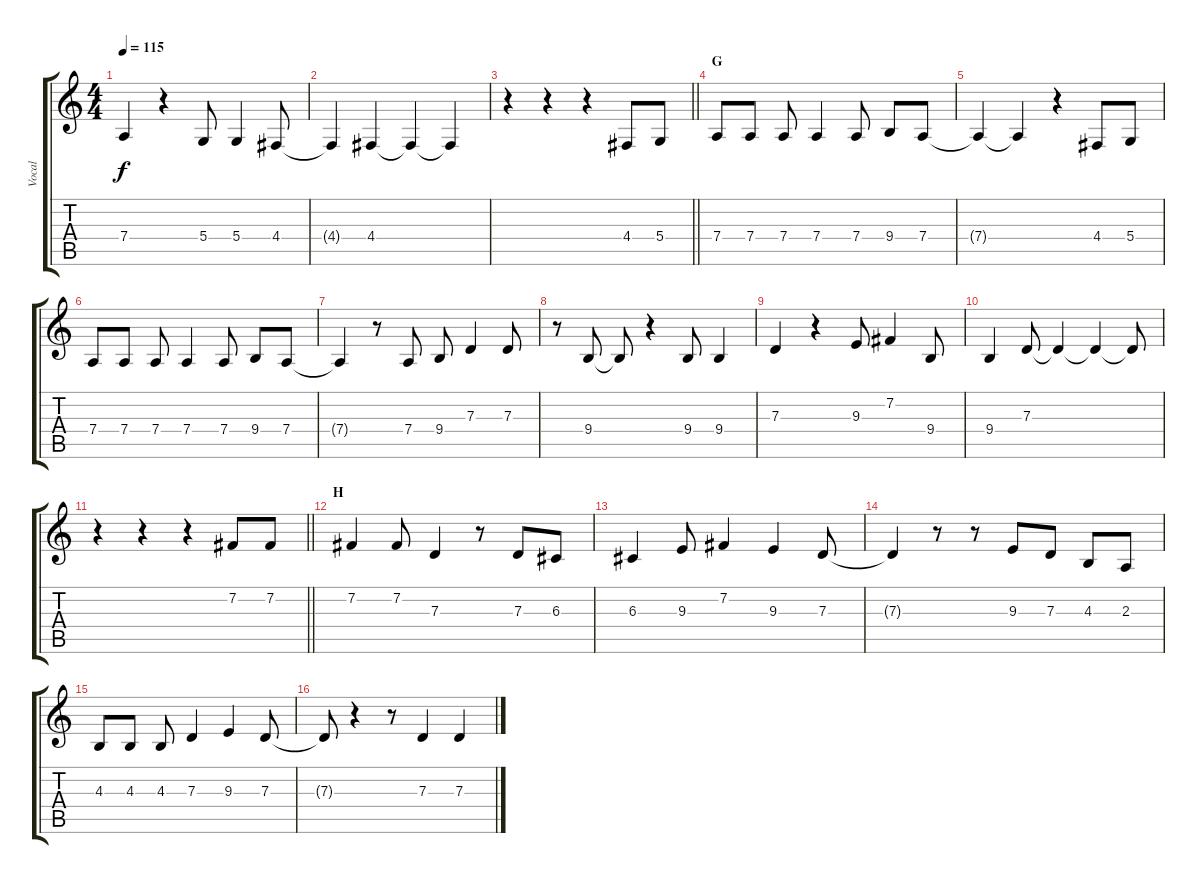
\track ("Vocal" "Vocal") {instrument clarinet}
\staff {score tabs}
\tuning (E4 B3 G3 D3 A2 E2) {hide}
\ts (4 4)
\tempo 115
\clef g2
\ks c
7.4.4{dy f} r.4 5.4.8 5.4.4 4.4.8 |
4.4{t}.4 4.4.4 4.4{t}.4 4.4{t}.4 |
\barLineRight lightlight
r.4 r.4 r.4 4.4.8 5.4.8 |
\section ("" "G")
7.4.8 7.4.8 7.4.8 7.4.4 7.4.8 9.4.8 7.4.8 |
7.4{t}.4 7.4{t}.4 r.4 4.4.8 5.4.8 |
7.4.8 7.4.8 7.4.8 7.4.4 7.4.8 9.4.8 7.4.8 |
7.4{t}.4 r.8 7.4.8 9.4.8 7.3.4 7.3.8 |
r.8 9.4.8 9.4{t}.8 r.4 9.4.8 9.4.4 |
7.3.4 r.4 9.3.8 7.2.4 9.4.8 |
9.4.4 7.3.8 7.3{t}.4 7.3{t}.4 7.3{t}.8 |
\barLineRight lightlight
r.4 r.4 r.4 7.2.8 7.2.8 |
\section ("" "H")
7.2.4 7.2.8 7.3.4 r.8 7.3.8 6.3.8 |
6.3.4 9.3.8 7.2.4 9.3.4 7.3.8 |
7.3{t}.4 r.8 r.8 9.3.8 7.3.8 4.3.8 2.3.8 |
4.3.8 4.3.8 4.3.8 7.3.4 9.3.4 7.3.8 |
7.3{t}.8 r.4 r.8 7.3.4 7.3.4
